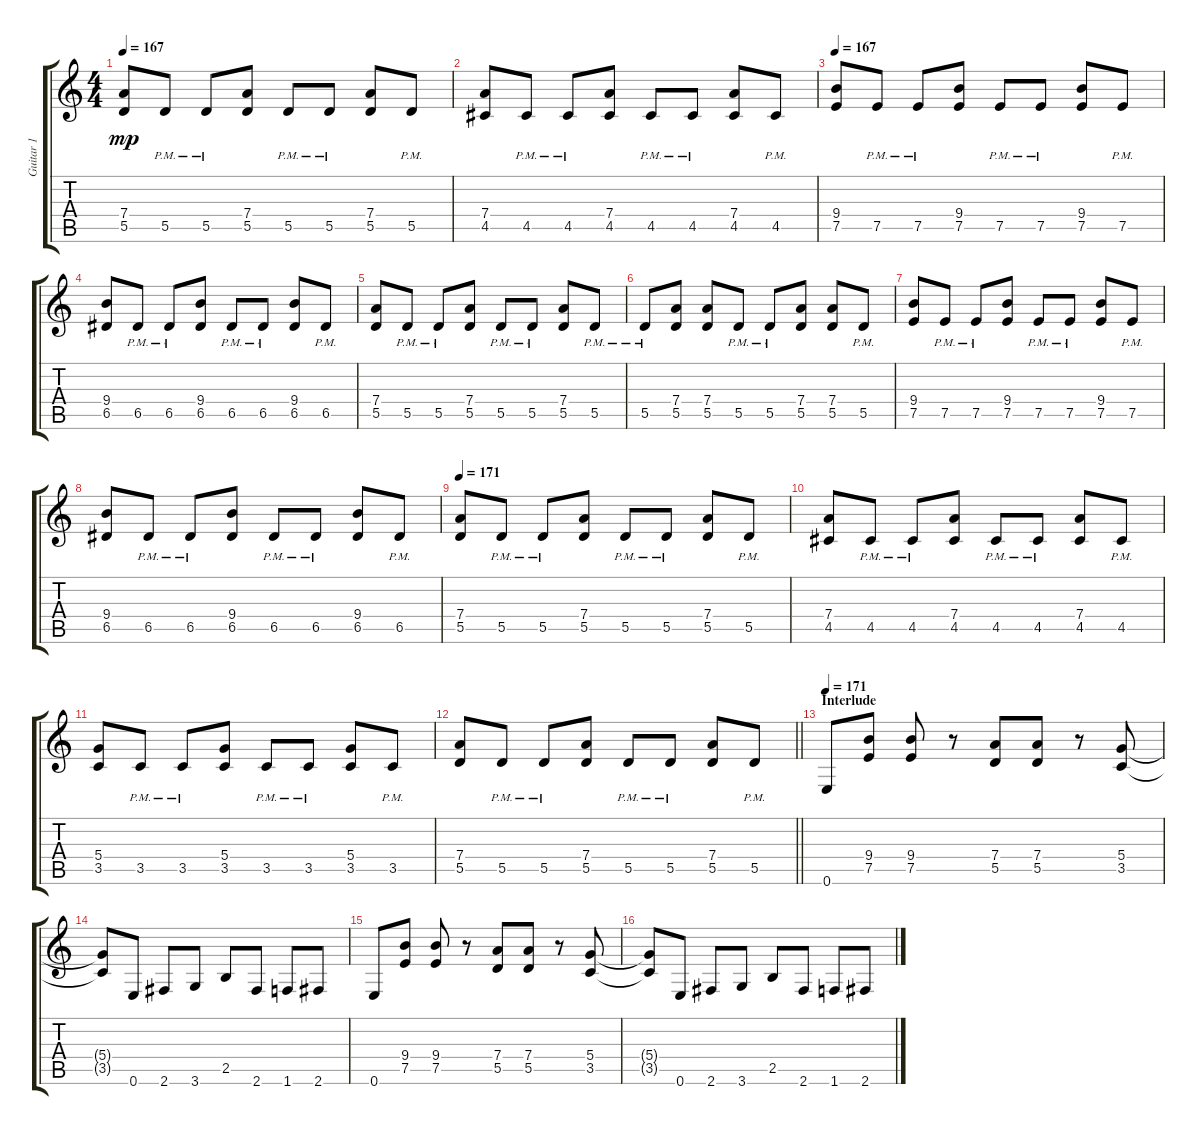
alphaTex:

\track ("Guitar 1" "Guitar 1") {instrument electricguitarclean}
\staff {score tabs}
\tuning (E4 B3 G3 D3 A2 E2) {hide}
\ts (4 4)
\tempo 167
\clef g2
\ks c
(7.4 5.5).8{dy mp} 5.5{pm}.8 5.5{pm}.8 (7.4 5.5).8 5.5{pm}.8 5.5{pm}.8 (7.4 5.5).8 5.5{pm}.8 |
(7.4 4.5).8 4.5{pm}.8 4.5{pm}.8 (7.4 4.5).8 4.5{pm}.8 4.5{pm}.8 (7.4 4.5).8 4.5{pm}.8 |
\tempo 167
(9.4 7.5).8 7.5{pm}.8 7.5{pm}.8 (9.4 7.5).8 7.5{pm}.8 7.5{pm}.8 (9.4 7.5).8 7.5{pm}.8 |
(9.4 6.5).8 6.5{pm}.8 6.5{pm}.8 (9.4 6.5).8 6.5{pm}.8 6.5{pm}.8 (9.4 6.5).8 6.5{pm}.8 |
(7.4 5.5).8 5.5{pm}.8 5.5{pm}.8 (7.4 5.5).8 5.5{pm}.8 5.5{pm}.8 (7.4 5.5).8 5.5{pm}.8 |
5.5{pm}.8 (7.4 5.5).8 (7.4 5.5).8 5.5{pm}.8 5.5{pm}.8 (7.4 5.5).8 (7.4 5.5).8 5.5{pm}.8 |
(9.4 7.5).8 7.5{pm}.8 7.5{pm}.8 (9.4 7.5).8 7.5{pm}.8 7.5{pm}.8 (9.4 7.5).8 7.5{pm}.8 |
(9.4 6.5).8 6.5{pm}.8 6.5{pm}.8 (9.4 6.5).8 6.5{pm}.8 6.5{pm}.8 (9.4 6.5).8 6.5{pm}.8 |
\tempo 171
(7.4 5.5).8 5.5{pm}.8 5.5{pm}.8 (7.4 5.5).8 5.5{pm}.8 5.5{pm}.8 (7.4 5.5).8 5.5{pm}.8 |
(7.4 4.5).8 4.5{pm}.8 4.5{pm}.8 (7.4 4.5).8 4.5{pm}.8 4.5{pm}.8 (7.4 4.5).8 4.5{pm}.8 |
(5.4 3.5).8 3.5{pm}.8 3.5{pm}.8 (5.4 3.5).8 3.5{pm}.8 3.5{pm}.8 (5.4 3.5).8 3.5{pm}.8 |
\barLineRight lightlight
(7.4 5.5).8 5.5{pm}.8 5.5{pm}.8 (7.4 5.5).8 5.5{pm}.8 5.5{pm}.8 (7.4 5.5).8 5.5{pm}.8 |
\section ("" "Interlude")
\tempo 171
0.6.8 (9.4 7.5).8 (9.4 7.5).8 r.8 (7.4 5.5).8 (7.4 5.5).8 r.8 (5.4 3.5).8 |
(5.4{t} 3.5{t}).8 0.6.8 2.6.8 3.6.8 2.5.8 2.6.8 1.6.8 2.6.8 |
0.6.8 (9.4 7.5).8 (9.4 7.5).8 r.8 (7.4 5.5).8 (7.4 5.5).8 r.8 (5.4 3.5).8 |
(5.4{t} 3.5{t}).8 0.6.8 2.6.8 3.6.8 2.5.8 2.6.8 1.6.8 2.6.8
